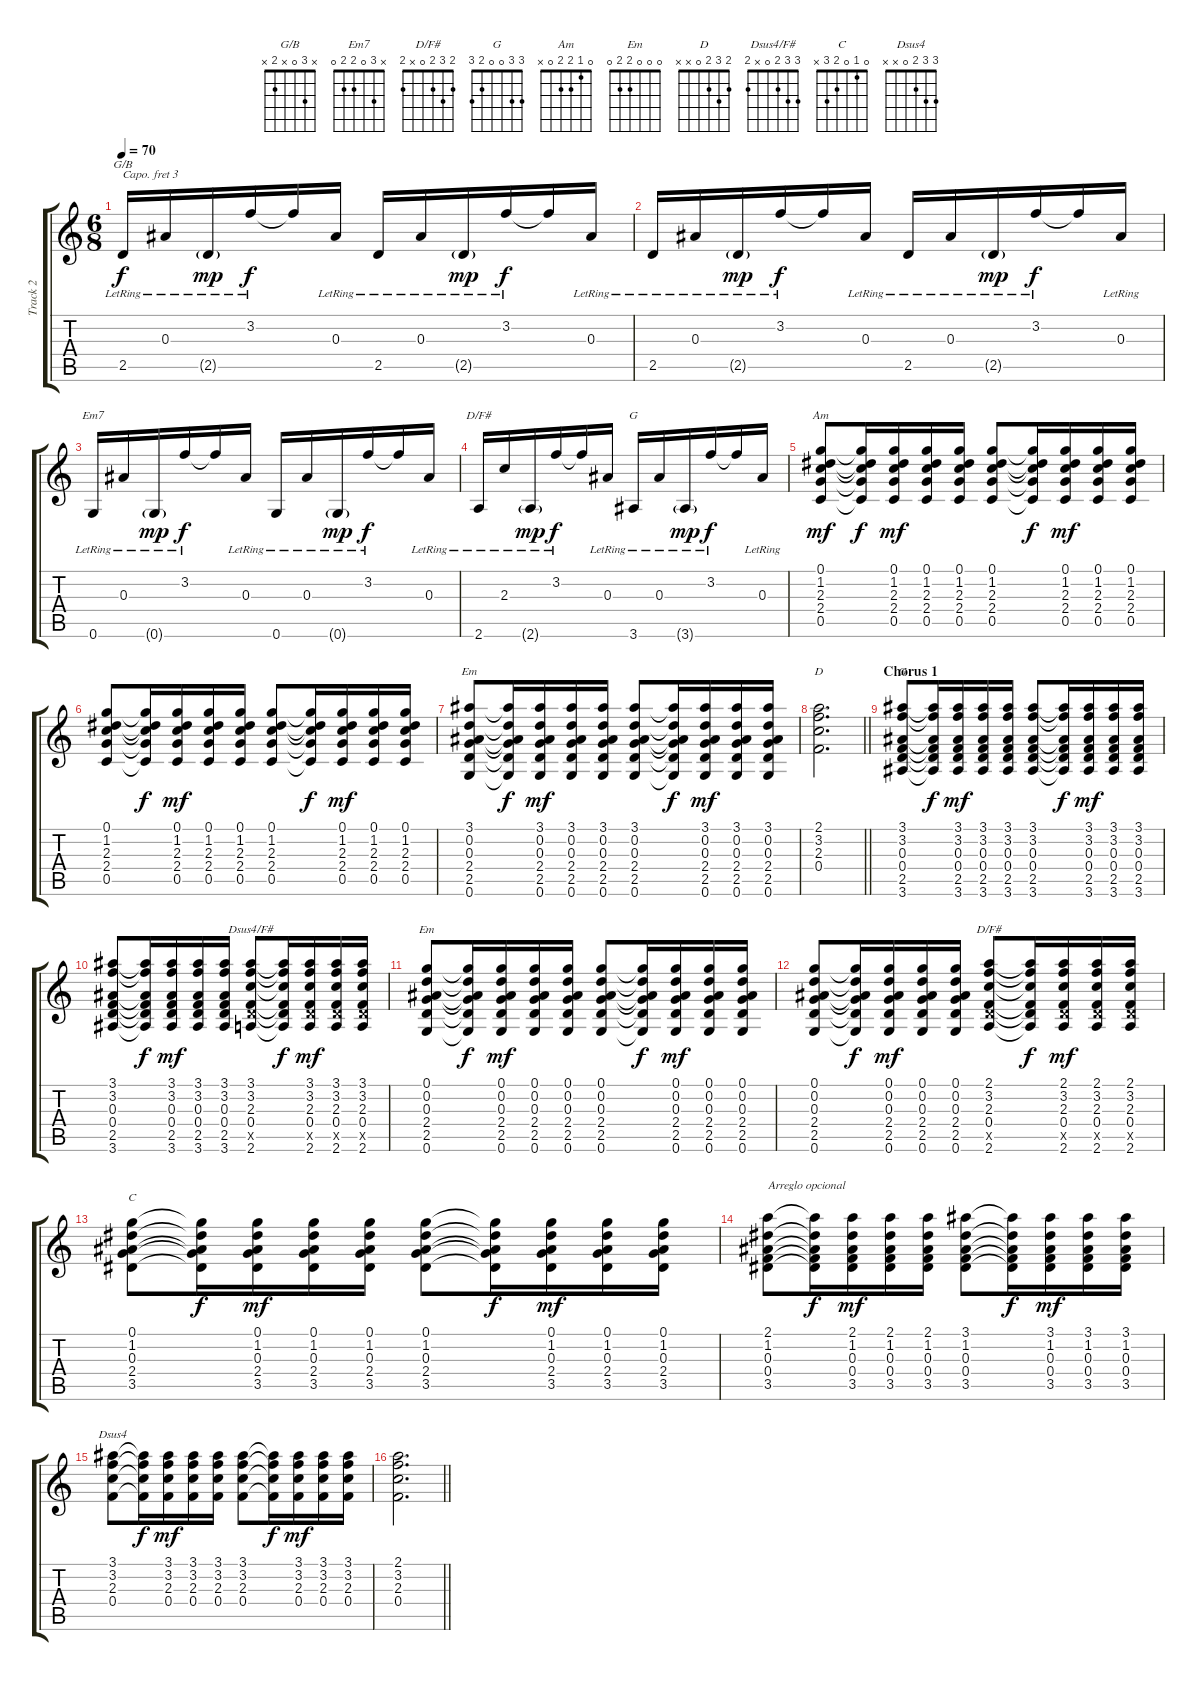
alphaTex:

\track ("Track 2" "Track 2") {instrument acousticguitarsteel}
\staff {score tabs}
\capo 3
\tuning (E4 B3 G3 D3 A2 E2) {hide}
\chord ("G/B" x 3 0 x 2 x)
\chord ("Em7" x 3 0 2 2 0)
\chord ("D/F#" x 3 2 x x 2)
\chord ("G" x 3 0 x x 3)
\chord ("Am" 0 1 2 2 0 x)
\chord ("Em" 3 0 0 2 2 0)
\chord ("D" 2 3 2 0 x x)
\chord ("G" 3 3 0 0 2 3)
\chord ("Dsus4/F#" 3 3 2 0 x 2)
\chord ("Em" 0 0 0 2 2 0)
\chord ("D/F#" 2 3 2 0 x 2)
\chord ("C" 0 1 0 2 3 x)
\chord ("Dsus4" 3 3 2 0 x x)
\ts (6 8)
\tempo 70
\clef g2
\ks c
2.5{lr}.16{ch "G/B" dy f} 0.3{lr}.16 2.5{g lr}.16{dy mp} 3.2{lr}.16{dy f} 3.2{t}.16 0.3{lr}.16 2.5{lr}.16 0.3{lr}.16 2.5{g lr}.16{dy mp} 3.2{lr}.16{dy f} 3.2{t}.16 0.3{lr}.16 |
2.5{lr}.16 0.3{lr}.16 2.5{g lr}.16{dy mp} 3.2{lr}.16{dy f} 3.2{t}.16 0.3{lr}.16 2.5{lr}.16 0.3{lr}.16 2.5{g lr}.16{dy mp} 3.2{lr}.16{dy f} 3.2{t}.16 0.3{lr}.16 |
0.6{lr}.16{ch "Em7"} 0.3{lr}.16 0.6{g lr}.16{dy mp} 3.2{lr}.16{dy f} 3.2{t}.16 0.3{lr}.16 0.6{lr}.16 0.3{lr}.16 0.6{g lr}.16{dy mp} 3.2{lr}.16{dy f} 3.2{t}.16 0.3{lr}.16 |
2.6{lr}.16{ch "D/F#"} 2.3{lr}.16 2.6{g lr}.16{dy mp} 3.2{lr}.16{dy f} 3.2{t}.16 0.3{lr}.16 3.6{lr}.16{ch "G"} 0.3{lr}.16 3.6{g lr}.16{dy mp} 3.2{lr}.16{dy f} 3.2{t}.16 0.3{lr}.16 |
(0.1 1.2 2.3 2.4 0.5).8{ch "Am" dy mf} (0.1{t} 1.2{t} 2.3{t} 2.4{t} 0.5{t}).16{dy f} (0.1 1.2 2.3 2.4 0.5).16{dy mf} (0.1 1.2 2.3 2.4 0.5).16 (0.1 1.2 2.3 2.4 0.5).16 (0.1 1.2 2.3 2.4 0.5).8 (0.1{t} 1.2{t} 2.3{t} 2.4{t} 0.5{t}).16{dy f} (0.1 1.2 2.3 2.4 0.5).16{dy mf} (0.1 1.2 2.3 2.4 0.5).16 (0.1 1.2 2.3 2.4 0.5).16 |
(0.1 1.2 2.3 2.4 0.5).8 (0.1{t} 1.2{t} 2.3{t} 2.4{t} 0.5{t}).16{dy f} (0.1 1.2 2.3 2.4 0.5).16{dy mf} (0.1 1.2 2.3 2.4 0.5).16 (0.1 1.2 2.3 2.4 0.5).16 (0.1 1.2 2.3 2.4 0.5).8 (0.1{t} 1.2{t} 2.3{t} 2.4{t} 0.5{t}).16{dy f} (0.1 1.2 2.3 2.4 0.5).16{dy mf} (0.1 1.2 2.3 2.4 0.5).16 (0.1 1.2 2.3 2.4 0.5).16 |
(3.1 0.2 0.3 2.4 2.5 0.6).8{ch "Em"} (3.1{t} 0.2{t} 0.3{t} 2.4{t} 2.5{t} 0.6{t}).16{dy f} (3.1 0.2 0.3 2.4 2.5 0.6).16{dy mf} (3.1 0.2 0.3 2.4 2.5 0.6).16 (3.1 0.2 0.3 2.4 2.5 0.6).16 (3.1 0.2 0.3 2.4 2.5 0.6).8 (3.1{t} 0.2{t} 0.3{t} 2.4{t} 2.5{t} 0.6{t}).16{dy f} (3.1 0.2 0.3 2.4 2.5 0.6).16{dy mf} (3.1 0.2 0.3 2.4 2.5 0.6).16 (3.1 0.2 0.3 2.4 2.5 0.6).16 |
\barLineRight lightlight
(2.1 3.2 2.3 0.4).2{d ch "D"} |
\section ("" "Chorus 1")
(3.1 3.2 0.3 0.4 2.5 3.6).8{ch "G"} (3.1{t} 3.2{t} 0.3{t} 0.4{t} 2.5{t} 3.6{t}).16{dy f} (3.1 3.2 0.3 0.4 2.5 3.6).16{dy mf} (3.1 3.2 0.3 0.4 2.5 3.6).16 (3.1 3.2 0.3 0.4 2.5 3.6).16 (3.1 3.2 0.3 0.4 2.5 3.6).8 (3.1{t} 3.2{t} 0.3{t} 0.4{t} 2.5{t} 3.6{t}).16{dy f} (3.1 3.2 0.3 0.4 2.5 3.6).16{dy mf} (3.1 3.2 0.3 0.4 2.5 3.6).16 (3.1 3.2 0.3 0.4 2.5 3.6).16 |
(3.1 3.2 0.3 0.4 2.5 3.6).8 (3.1{t} 3.2{t} 0.3{t} 0.4{t} 2.5{t} 3.6{t}).16{dy f} (3.1 3.2 0.3 0.4 2.5 3.6).16{dy mf} (3.1 3.2 0.3 0.4 2.5 3.6).16 (3.1 3.2 0.3 0.4 2.5 3.6).16 (3.1 3.2 2.3 0.4 2.5{x} 2.6).8{ch "Dsus4/F#"} (3.1{t} 3.2{t} 2.3{t} 0.4{t} 2.5{t} 2.6{t}).16{dy f} (3.1 3.2 2.3 0.4 2.5{x} 2.6).16{dy mf} (3.1 3.2 2.3 0.4 2.5{x} 2.6).16 (3.1 3.2 2.3 0.4 2.5{x} 2.6).16 |
(0.1 0.2 0.3 2.4 2.5 0.6).8{ch "Em"} (0.1{t} 0.2{t} 0.3{t} 2.4{t} 2.5{t} 0.6{t}).16{dy f} (0.1 0.2 0.3 2.4 2.5 0.6).16{dy mf} (0.1 0.2 0.3 2.4 2.5 0.6).16 (0.1 0.2 0.3 2.4 2.5 0.6).16 (0.1 0.2 0.3 2.4 2.5 0.6).8 (0.1{t} 0.2{t} 0.3{t} 2.4{t} 2.5{t} 0.6{t}).16{dy f} (0.1 0.2 0.3 2.4 2.5 0.6).16{dy mf} (0.1 0.2 0.3 2.4 2.5 0.6).16 (0.1 0.2 0.3 2.4 2.5 0.6).16 |
(0.1 0.2 0.3 2.4 2.5 0.6).8 (0.1{t} 0.2{t} 0.3{t} 2.4{t} 2.5{t} 0.6{t}).16{dy f} (0.1 0.2 0.3 2.4 2.5 0.6).16{dy mf} (0.1 0.2 0.3 2.4 2.5 0.6).16 (0.1 0.2 0.3 2.4 2.5 0.6).16 (2.1 3.2 2.3 0.4 2.5{x} 2.6).8{ch "D/F#"} (2.1{t} 3.2{t} 2.3{t} 0.4{t} 2.5{t} 2.6{t}).16{dy f} (2.1 3.2 2.3 0.4 2.5{x} 2.6).16{dy mf} (2.1 3.2 2.3 0.4 2.5{x} 2.6).16 (2.1 3.2 2.3 0.4 2.5{x} 2.6).16 |
(0.1 1.2 0.3 2.4 3.5).8{ch "C"} (0.1{t} 1.2{t} 0.3{t} 2.4{t} 3.5{t}).16{dy f} (0.1 1.2 0.3 2.4 3.5).16{dy mf} (0.1 1.2 0.3 2.4 3.5).16 (0.1 1.2 0.3 2.4 3.5).16 (0.1 1.2 0.3 2.4 3.5).8 (0.1{t} 1.2{t} 0.3{t} 2.4{t} 3.5{t}).16{dy f} (0.1 1.2 0.3 2.4 3.5).16{dy mf} (0.1 1.2 0.3 2.4 3.5).16 (0.1 1.2 0.3 2.4 3.5).16 |
(2.1 1.2 0.3 0.4 3.5).8{txt "Arreglo opcional"} (2.1{t} 1.2{t} 0.3{t} 0.4{t} 3.5{t}).16{dy f} (2.1 1.2 0.3 0.4 3.5).16{dy mf} (2.1 1.2 0.3 0.4 3.5).16 (2.1 1.2 0.3 0.4 3.5).16 (3.1 1.2 0.3 0.4 3.5).8 (3.1{t} 1.2{t} 0.3{t} 0.4{t} 3.5{t}).16{dy f} (3.1 1.2 0.3 0.4 3.5).16{dy mf} (3.1 1.2 0.3 0.4 3.5).16 (3.1 1.2 0.3 0.4 3.5).16 |
(3.1 3.2 2.3 0.4).8{ch "Dsus4"} (3.1{t} 3.2{t} 2.3{t} 0.4{t}).16{dy f} (3.1 3.2 2.3 0.4).16{dy mf} (3.1 3.2 2.3 0.4).16 (3.1 3.2 2.3 0.4).16 (3.1 3.2 2.3 0.4).8 (3.1{t} 3.2{t} 2.3{t} 0.4{t}).16{dy f} (3.1 3.2 2.3 0.4).16{dy mf} (3.1 3.2 2.3 0.4).16 (3.1 3.2 2.3 0.4).16 |
\barLineRight lightlight
(2.1 3.2 2.3 0.4).2{d}
